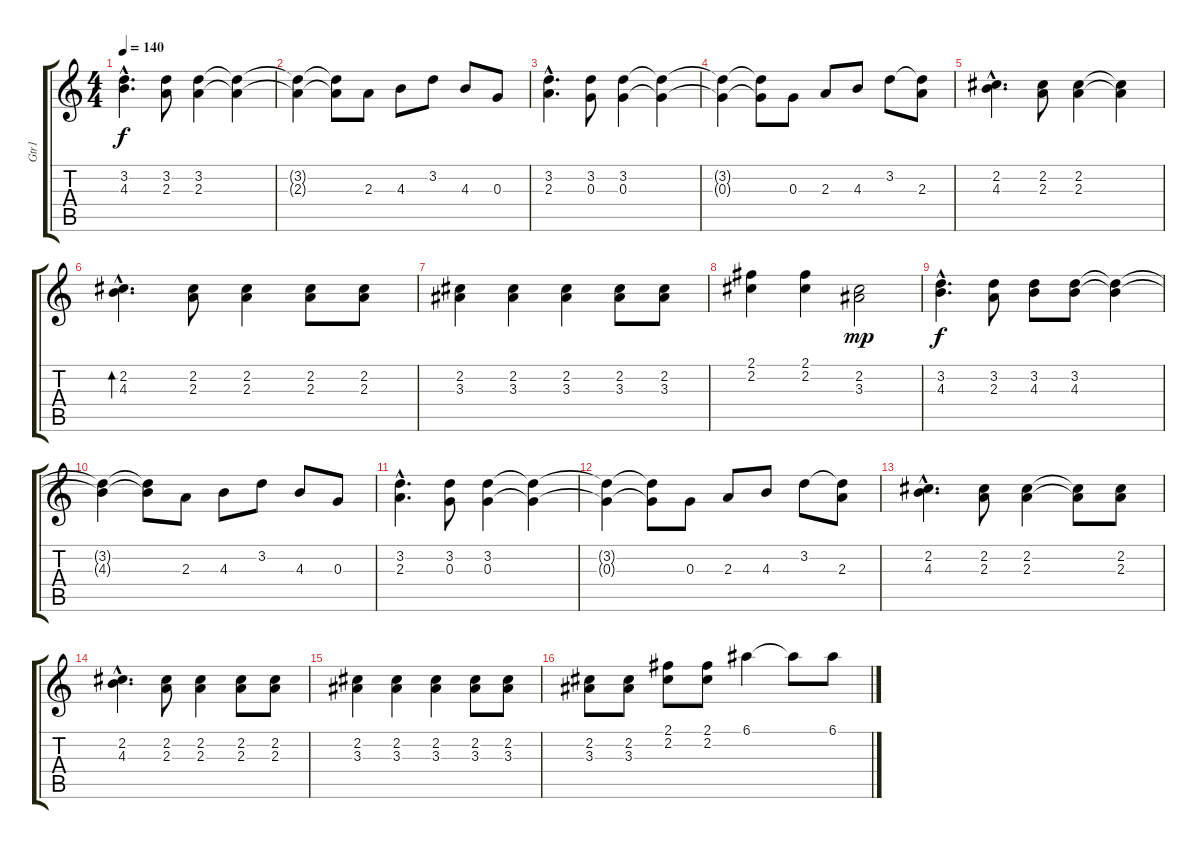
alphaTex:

\track ("Gtr1" "Gtr1") {instrument distortionguitar}
\staff {score tabs}
\tuning (E4 B3 G3 D3 A2 E2) {hide}
\ts (4 4)
\tempo 140
\clef g2
\ks c
(3.2{hac} 4.3{hac}).4{d dy f} (3.2 2.3).8 (3.2 2.3).4 (3.2{t} 2.3{t}).4 |
(3.2{t} 2.3{t}).4 (3.2{t} 2.3{t}).8 2.3.8 4.3.8 3.2.8 4.3.8 0.3.8 |
(3.2{hac} 2.3{hac}).4{d} (3.2 0.3).8 (3.2 0.3).4 (3.2{t} 0.3{t}).4 |
(3.2{t} 0.3{t}).4 (3.2{t} 0.3{t}).8 0.3.8 2.3.8 4.3.8 3.2.8 (3.2{t} 2.3).8 |
(2.2{hac} 4.3{hac}).4{d} (2.2 2.3).8 (2.2 2.3).4 (2.2{t} 2.3{t}).4 |
(2.2{hac} 4.3{hac}).4{d bd 480} (2.2 2.3).8 (2.2 2.3).4 (2.2 2.3).8 (2.2 2.3).8 |
(2.2 3.3).4 (2.2 3.3).4 (2.2 3.3).4 (2.2 3.3).8 (2.2 3.3).8 |
(2.1 2.2).4 (2.1 2.2).4 (2.2 3.3).2{dy mp} |
(3.2{hac} 4.3{hac}).4{d dy f} (3.2 2.3).8 (3.2 4.3).8 (3.2 4.3).8 (3.2{t} 4.3{t}).4 |
(3.2{t} 4.3{t}).4 (3.2{t} 4.3{t}).8 2.3.8 4.3.8 3.2.8 4.3.8 0.3.8 |
(3.2{hac} 2.3{hac}).4{d} (3.2 0.3).8 (3.2 0.3).4 (3.2{t} 0.3{t}).4 |
(3.2{t} 0.3{t}).4 (3.2{t} 0.3{t}).8 0.3.8 2.3.8 4.3.8 3.2.8 (3.2{t} 2.3).8 |
(2.2{hac} 4.3{hac}).4{d} (2.2 2.3).8 (2.2 2.3).4 (2.2{t} 2.3{t}).8 (2.2 2.3).8 |
(2.2{hac} 4.3{hac}).4{d} (2.2 2.3).8 (2.2 2.3).4 (2.2 2.3).8 (2.2 2.3).8 |
(2.2 3.3).4 (2.2 3.3).4 (2.2 3.3).4 (2.2 3.3).8 (2.2 3.3).8 |
(2.2 3.3).8 (2.2 3.3).8 (2.1 2.2).8 (2.1 2.2).8 6.1.4 6.1{t}.8 6.1.8
